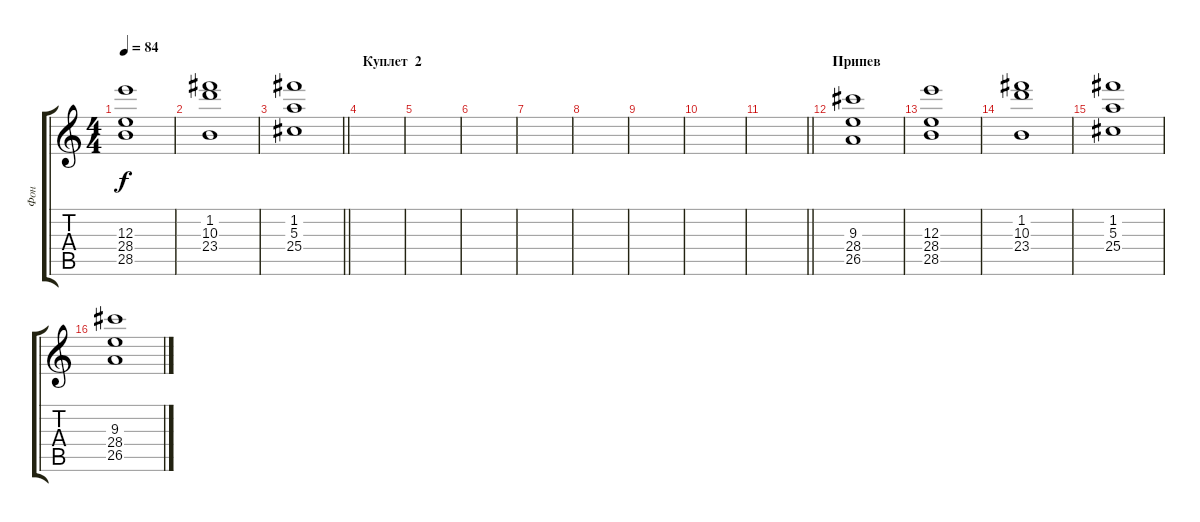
\track ("Фон" "Фон") {instrument rockorgan}
\staff {score tabs}
\tuning (D7 F6 E5 C3 G2 D2) {hide}
\ts (4 4)
\tempo 84
\clef g2
\ks c
(12.3 28.4 28.5).1{dy f} |
(1.2 10.3 23.4).1 |
\barLineRight lightlight
(1.2 5.3 25.4).1 |
\section ("" "Куплет  2")
|
|
|
|
|
|
|
\barLineRight lightlight
|
\section ("" "Припев")
(9.3 28.4 26.5).1 |
(12.3 28.4 28.5).1 |
(1.2 10.3 23.4).1 |
(1.2 5.3 25.4).1 |
(9.3 28.4 26.5).1
